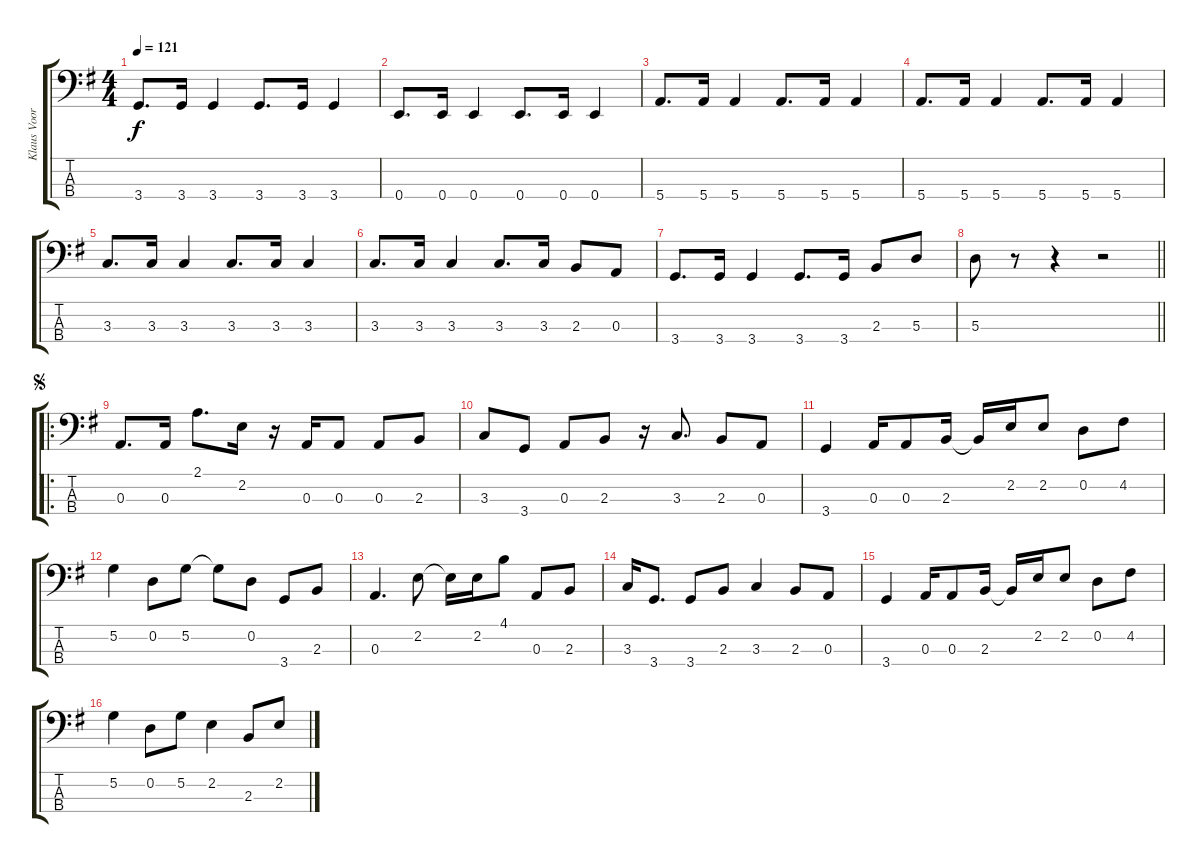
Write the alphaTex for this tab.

\track ("Klaus Voormann - Bass" "Klaus Voor") {instrument electricbassfinger}
\staff {score tabs}
\tuning (G2 D2 A1 E1) {hide}
\ts (4 4)
\tempo 121
\clef f4
\ks g
3.4.8{d dy f instrument electricbassfinger} 3.4.16 3.4.4 3.4.8{d} 3.4.16 3.4.4 |
0.4.8{d} 0.4.16 0.4.4 0.4.8{d} 0.4.16 0.4.4 |
5.4.8{d} 5.4.16 5.4.4 5.4.8{d} 5.4.16 5.4.4 |
5.4.8{d} 5.4.16 5.4.4 5.4.8{d} 5.4.16 5.4.4 |
3.3.8{d} 3.3.16 3.3.4 3.3.8{d} 3.3.16 3.3.4 |
3.3.8{d} 3.3.16 3.3.4 3.3.8{d} 3.3.16 2.3.8 0.3.8 |
3.4.8{d} 3.4.16 3.4.4 3.4.8{d} 3.4.16 2.3.8 5.3.8 |
\barLineRight lightlight
5.3.8 r.8 r.4 r.2 |
\ro
\jump segno
0.3.8{d} 0.3.16 2.1.8{d} 2.2.16 r.16 0.3.16 0.3.8 0.3.8 2.3.8 |
3.3.8 3.4.8 0.3.8 2.3.8 r.16 3.3.8{d} 2.3.8 0.3.8 |
3.4.4 0.3.16 0.3.8 2.3.16 2.3{t}.16 2.2.16 2.2.8 0.2.8 4.2.8 |
5.2.4 0.2.8 5.2.8 5.2{t}.8 0.2.8 3.4.8 2.3.8 |
0.3.4{d} 2.2.8 2.2{t}.16 2.2.16 4.1.8 0.3.8 2.3.8 |
3.3.16 3.4.8{d} 3.4.8 2.3.8 3.3.4 2.3.8 0.3.8 |
3.4.4 0.3.16 0.3.8 2.3.16 2.3{t}.16 2.2.16 2.2.8 0.2.8 4.2.8 |
5.2.4 0.2.8 5.2.8 2.2.4 2.3.8 2.2.8
